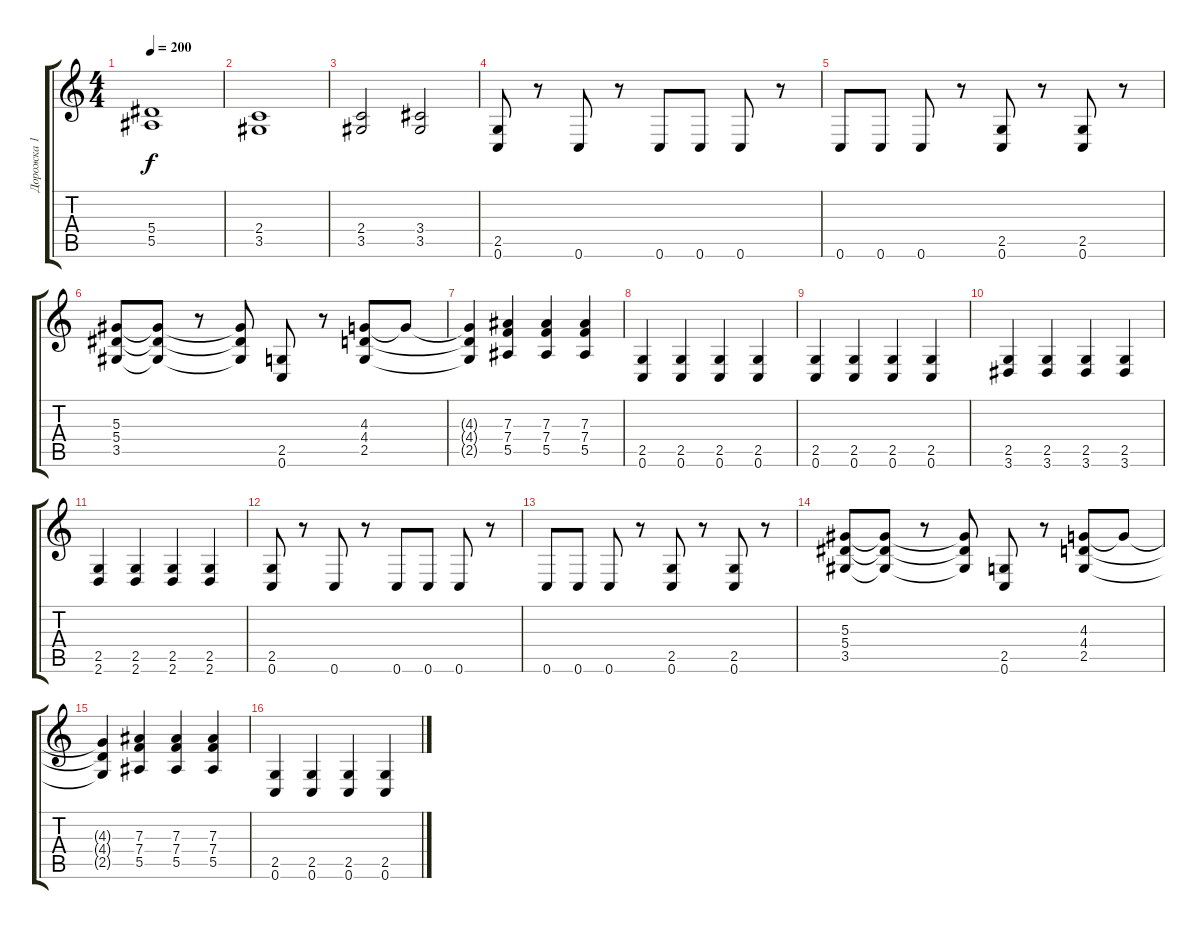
\track ("Дорожка 1" "Дорожка 1") {instrument distortionguitar}
\staff {score tabs}
\tuning (C4 G3 Eb3 Bb2 F2 C2) {hide}
\ts (4 4)
\tempo 200
\clef g2
\ks c
(5.4 5.5).1{dy f} |
(2.4 3.5).1 |
(2.4 3.5).2 (3.4 3.5).2 |
(2.5 0.6).8 r.8 0.6.8 r.8 0.6.8 0.6.8 0.6.8 r.8 |
0.6.8 0.6.8 0.6.8 r.8 (2.5 0.6).8 r.8 (2.5 0.6).8 r.8 |
(5.3 5.4 3.5).8 (5.3{t} 5.4{t} 3.5{t}).8 r.8 (5.3{t} 5.4{t} 3.5{t}).8 (2.5 0.6).8 r.8 (4.3 4.4 2.5).8 4.3{t}.8 |
(4.3{t} 4.4{t} 2.5{t}).4 (7.3 7.4 5.5).4 (7.3 7.4 5.5).4 (7.3 7.4 5.5).4 |
(2.5 0.6).4 (2.5 0.6).4 (2.5 0.6).4 (2.5 0.6).4 |
(2.5 0.6).4 (2.5 0.6).4 (2.5 0.6).4 (2.5 0.6).4 |
(2.5 3.6).4 (2.5 3.6).4 (2.5 3.6).4 (2.5 3.6).4 |
(2.5 2.6).4 (2.5 2.6).4 (2.5 2.6).4 (2.5 2.6).4 |
(2.5 0.6).8 r.8 0.6.8 r.8 0.6.8 0.6.8 0.6.8 r.8 |
0.6.8 0.6.8 0.6.8 r.8 (2.5 0.6).8 r.8 (2.5 0.6).8 r.8 |
(5.3 5.4 3.5).8 (5.3{t} 5.4{t} 3.5{t}).8 r.8 (5.3{t} 5.4{t} 3.5{t}).8 (2.5 0.6).8 r.8 (4.3 4.4 2.5).8 4.3{t}.8 |
(4.3{t} 4.4{t} 2.5{t}).4 (7.3 7.4 5.5).4 (7.3 7.4 5.5).4 (7.3 7.4 5.5).4 |
(2.5 0.6).4 (2.5 0.6).4 (2.5 0.6).4 (2.5 0.6).4
